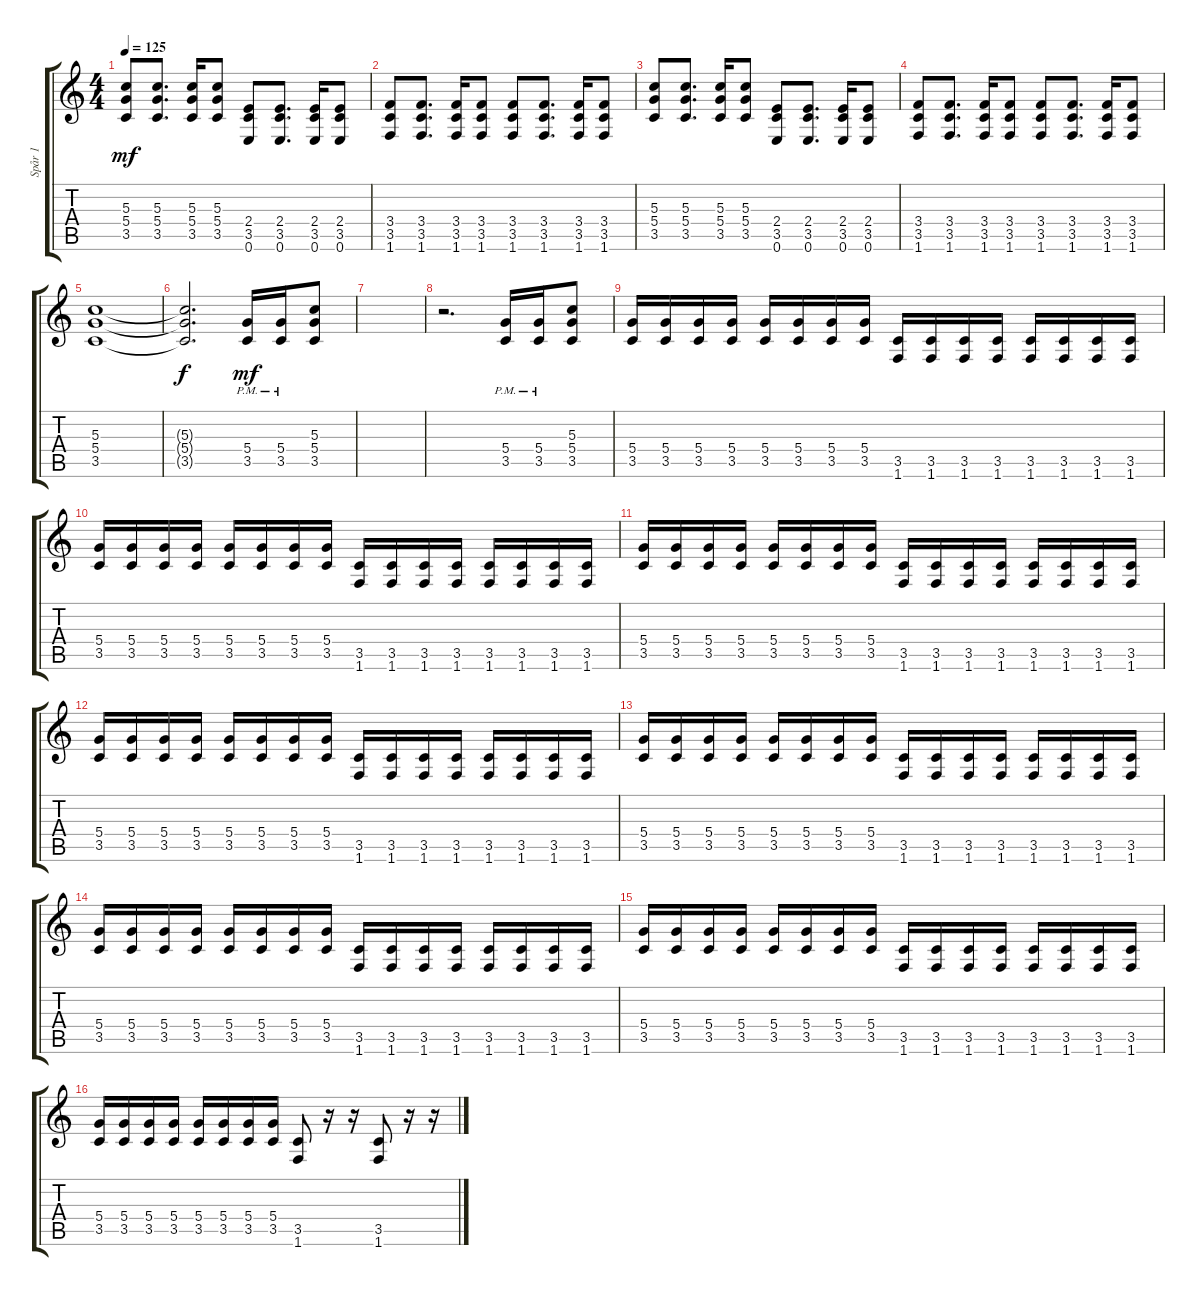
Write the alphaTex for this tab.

\track ("Spår 1" "Spår 1") {instrument overdrivenguitar}
\staff {score tabs}
\tuning (E4 B3 G3 D3 A2 E2) {hide}
\ts (4 4)
\tempo 125
\clef g2
\ks c
(5.3 5.4 3.5).8{dy mf} (5.3 5.4 3.5).8{d} (5.3 5.4 3.5).16 (5.3 5.4 3.5).8 (2.4 3.5 0.6).8 (2.4 3.5 0.6).8{d} (2.4 3.5 0.6).16 (2.4 3.5 0.6).8 |
(3.4 3.5 1.6).8 (3.4 3.5 1.6).8{d} (3.4 3.5 1.6).16 (3.4 3.5 1.6).8 (3.4 3.5 1.6).8 (3.4 3.5 1.6).8{d} (3.4 3.5 1.6).16 (3.4 3.5 1.6).8 |
(5.3 5.4 3.5).8 (5.3 5.4 3.5).8{d} (5.3 5.4 3.5).16 (5.3 5.4 3.5).8 (2.4 3.5 0.6).8 (2.4 3.5 0.6).8{d} (2.4 3.5 0.6).16 (2.4 3.5 0.6).8 |
(3.4 3.5 1.6).8 (3.4 3.5 1.6).8{d} (3.4 3.5 1.6).16 (3.4 3.5 1.6).8 (3.4 3.5 1.6).8 (3.4 3.5 1.6).8{d} (3.4 3.5 1.6).16 (3.4 3.5 1.6).8 |
(5.3 5.4 3.5).1 |
(5.3{t} 5.4{t} 3.5{t}).2{d dy f} (5.4{pm} 3.5{pm}).16{dy mf} (5.4{pm} 3.5{pm}).16 (5.3 5.4 3.5).8 |
|
r.2{d} (5.4{pm} 3.5{pm}).16 (5.4{pm} 3.5{pm}).16 (5.3 5.4 3.5).8 |
(5.4 3.5).16 (5.4 3.5).16 (5.4 3.5).16 (5.4 3.5).16 (5.4 3.5).16 (5.4 3.5).16 (5.4 3.5).16 (5.4 3.5).16 (3.5 1.6).16 (3.5 1.6).16 (3.5 1.6).16 (3.5 1.6).16 (3.5 1.6).16 (3.5 1.6).16 (3.5 1.6).16 (3.5 1.6).16 |
(5.4 3.5).16 (5.4 3.5).16 (5.4 3.5).16 (5.4 3.5).16 (5.4 3.5).16 (5.4 3.5).16 (5.4 3.5).16 (5.4 3.5).16 (3.5 1.6).16 (3.5 1.6).16 (3.5 1.6).16 (3.5 1.6).16 (3.5 1.6).16 (3.5 1.6).16 (3.5 1.6).16 (3.5 1.6).16 |
(5.4 3.5).16 (5.4 3.5).16 (5.4 3.5).16 (5.4 3.5).16 (5.4 3.5).16 (5.4 3.5).16 (5.4 3.5).16 (5.4 3.5).16 (3.5 1.6).16 (3.5 1.6).16 (3.5 1.6).16 (3.5 1.6).16 (3.5 1.6).16 (3.5 1.6).16 (3.5 1.6).16 (3.5 1.6).16 |
(5.4 3.5).16 (5.4 3.5).16 (5.4 3.5).16 (5.4 3.5).16 (5.4 3.5).16 (5.4 3.5).16 (5.4 3.5).16 (5.4 3.5).16 (3.5 1.6).16 (3.5 1.6).16 (3.5 1.6).16 (3.5 1.6).16 (3.5 1.6).16 (3.5 1.6).16 (3.5 1.6).16 (3.5 1.6).16 |
(5.4 3.5).16 (5.4 3.5).16 (5.4 3.5).16 (5.4 3.5).16 (5.4 3.5).16 (5.4 3.5).16 (5.4 3.5).16 (5.4 3.5).16 (3.5 1.6).16 (3.5 1.6).16 (3.5 1.6).16 (3.5 1.6).16 (3.5 1.6).16 (3.5 1.6).16 (3.5 1.6).16 (3.5 1.6).16 |
(5.4 3.5).16 (5.4 3.5).16 (5.4 3.5).16 (5.4 3.5).16 (5.4 3.5).16 (5.4 3.5).16 (5.4 3.5).16 (5.4 3.5).16 (3.5 1.6).16 (3.5 1.6).16 (3.5 1.6).16 (3.5 1.6).16 (3.5 1.6).16 (3.5 1.6).16 (3.5 1.6).16 (3.5 1.6).16 |
(5.4 3.5).16 (5.4 3.5).16 (5.4 3.5).16 (5.4 3.5).16 (5.4 3.5).16 (5.4 3.5).16 (5.4 3.5).16 (5.4 3.5).16 (3.5 1.6).16 (3.5 1.6).16 (3.5 1.6).16 (3.5 1.6).16 (3.5 1.6).16 (3.5 1.6).16 (3.5 1.6).16 (3.5 1.6).16 |
(5.4 3.5).16 (5.4 3.5).16 (5.4 3.5).16 (5.4 3.5).16 (5.4 3.5).16 (5.4 3.5).16 (5.4 3.5).16 (5.4 3.5).16 (3.5 1.6).8 r.16 r.16 (3.5 1.6).8 r.16 r.16
